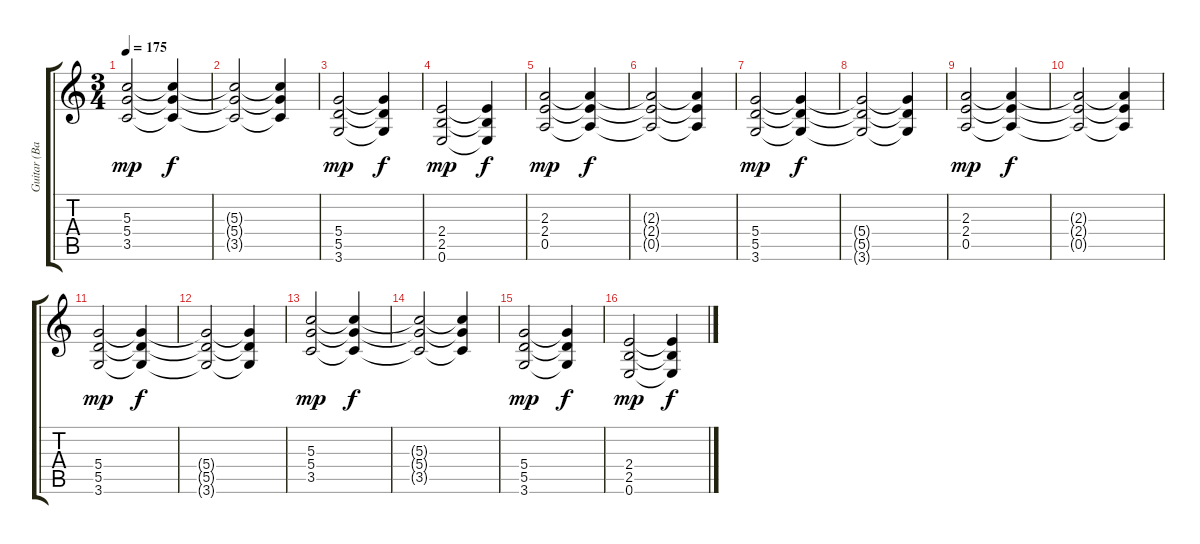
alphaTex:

\track ("Guitar (Back)" "Guitar (Ba") {instrument overdrivenguitar}
\staff {score tabs}
\tuning (E4 B3 G3 D3 A2 E2) {hide}
\ts (3 4)
\tempo 175
\clef g2
\ks c
(5.3 5.4 3.5).2{dy mp} (5.3{t} 5.4{t} 3.5{t}).4{dy f} |
(5.3{t} 5.4{t} 3.5{t}).2 (5.3{t} 5.4{t} 3.5{t}).4 |
(5.4 5.5 3.6).2{dy mp} (5.4{t} 5.5{t} 3.6{t}).4{dy f} |
(2.4 2.5 0.6).2{dy mp} (2.4{t} 2.5{t} 0.6{t}).4{dy f} |
(2.3 2.4 0.5).2{dy mp} (2.3{t} 2.4{t} 0.5{t}).4{dy f} |
(2.3{t} 2.4{t} 0.5{t}).2 (2.3{t} 2.4{t} 0.5{t}).4 |
(5.4 5.5 3.6).2{dy mp} (5.4{t} 5.5{t} 3.6{t}).4{dy f} |
(5.4{t} 5.5{t} 3.6{t}).2 (5.4{t} 5.5{t} 3.6{t}).4 |
(2.3 2.4 0.5).2{dy mp} (2.3{t} 2.4{t} 0.5{t}).4{dy f} |
(2.3{t} 2.4{t} 0.5{t}).2 (2.3{t} 2.4{t} 0.5{t}).4 |
(5.4 5.5 3.6).2{dy mp} (5.4{t} 5.5{t} 3.6{t}).4{dy f} |
(5.4{t} 5.5{t} 3.6{t}).2 (5.4{t} 5.5{t} 3.6{t}).4 |
(5.3 5.4 3.5).2{dy mp} (5.3{t} 5.4{t} 3.5{t}).4{dy f} |
(5.3{t} 5.4{t} 3.5{t}).2 (5.3{t} 5.4{t} 3.5{t}).4 |
(5.4 5.5 3.6).2{dy mp} (5.4{t} 5.5{t} 3.6{t}).4{dy f} |
(2.4 2.5 0.6).2{dy mp} (2.4{t} 2.5{t} 0.6{t}).4{dy f}
